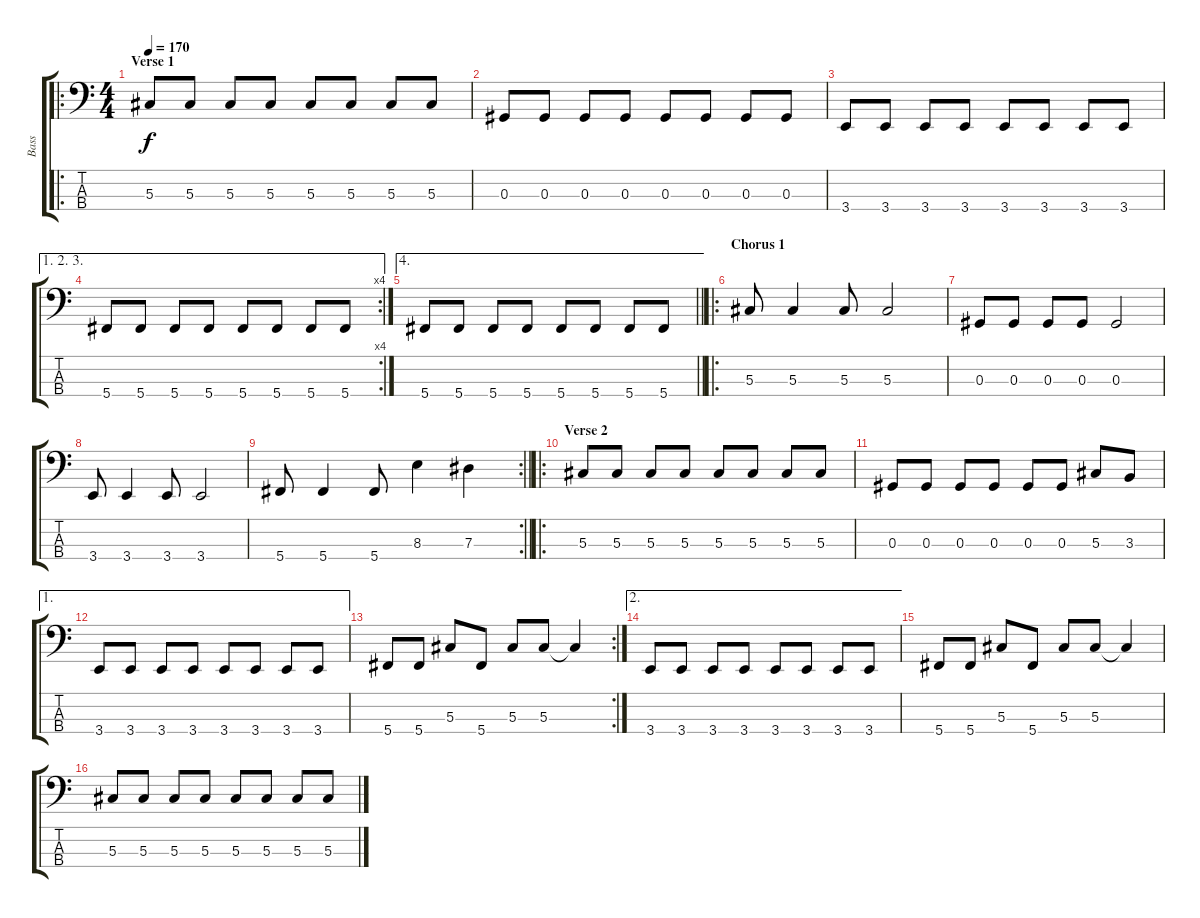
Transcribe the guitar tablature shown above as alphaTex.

\track ("Bass" "Bass") {instrument electricbasspick}
\staff {score tabs}
\tuning (Gb2 Db2 Ab1 Db1) {hide}
\ro
\ts (4 4)
\section ("" "Verse 1")
\tempo 170
\clef f4
\ks c
5.3.8{dy f} 5.3.8 5.3.8 5.3.8 5.3.8 5.3.8 5.3.8 5.3.8 |
0.3.8 0.3.8 0.3.8 0.3.8 0.3.8 0.3.8 0.3.8 0.3.8 |
3.4.8 3.4.8 3.4.8 3.4.8 3.4.8 3.4.8 3.4.8 3.4.8 |
\ae (1 2 3)
\rc 4
5.4.8 5.4.8 5.4.8 5.4.8 5.4.8 5.4.8 5.4.8 5.4.8 |
\ae 4
\barLineRight lightlight
5.4.8 5.4.8 5.4.8 5.4.8 5.4.8 5.4.8 5.4.8 5.4.8 |
\ro
\section ("" "Chorus 1")
5.3.8 5.3.4 5.3.8 5.3.2 |
0.3.8 0.3.8 0.3.8 0.3.8 0.3.2 |
3.4.8 3.4.4 3.4.8 3.4.2 |
\rc 2
\barLineRight lightlight
5.4.8 5.4.4 5.4.8 8.3.4 7.3.4 |
\ro
\section ("" "Verse 2")
5.3.8 5.3.8 5.3.8 5.3.8 5.3.8 5.3.8 5.3.8 5.3.8 |
0.3.8 0.3.8 0.3.8 0.3.8 0.3.8 0.3.8 5.3.8 3.3.8 |
\ae 1
3.4.8 3.4.8 3.4.8 3.4.8 3.4.8 3.4.8 3.4.8 3.4.8 |
\rc 2
5.4.8 5.4.8 5.3.8 5.4.8 5.3.8 5.3.8 5.3{t}.4 |
\ae 2
3.4.8 3.4.8 3.4.8 3.4.8 3.4.8 3.4.8 3.4.8 3.4.8 |
5.4.8 5.4.8 5.3.8 5.4.8 5.3.8 5.3.8 5.3{t}.4 |
5.3.8 5.3.8 5.3.8 5.3.8 5.3.8 5.3.8 5.3.8 5.3.8
